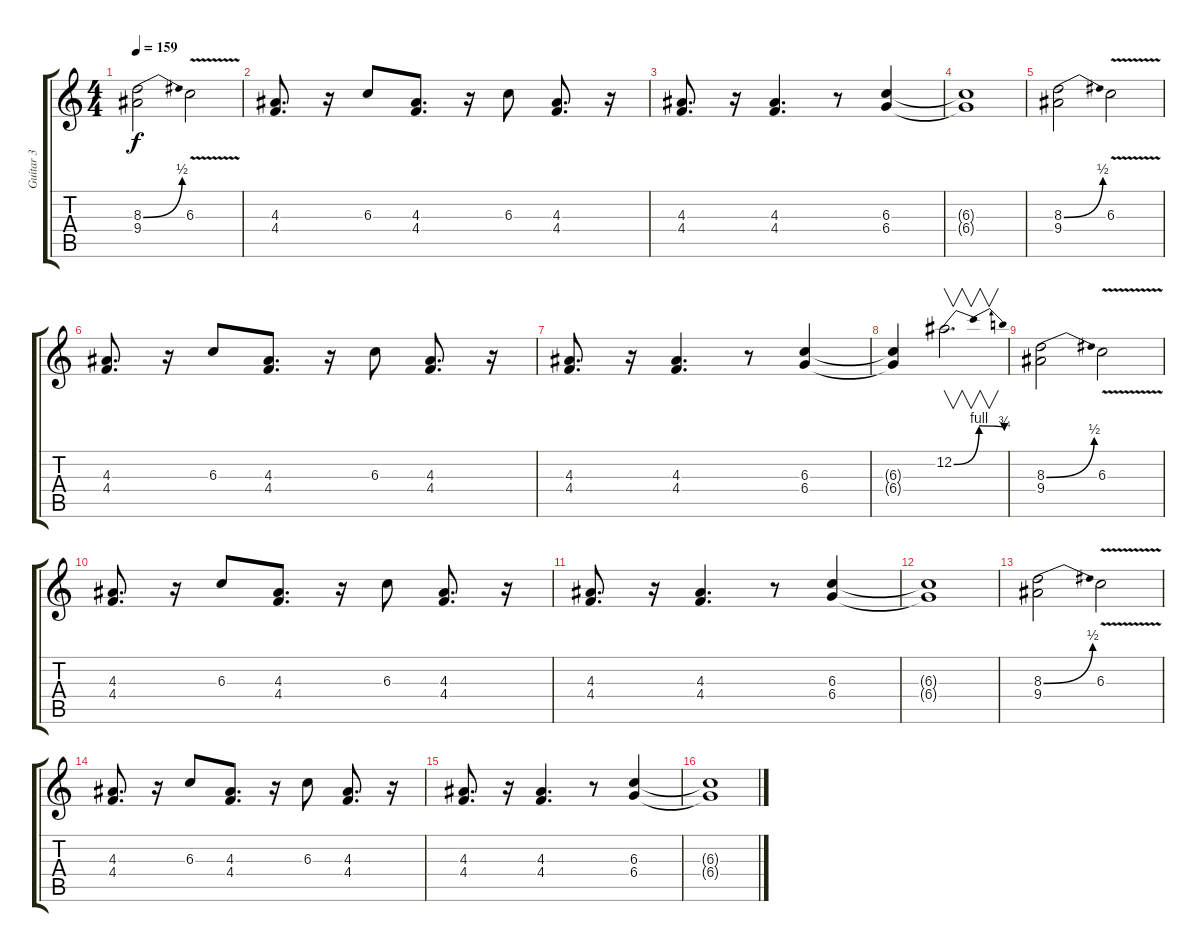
\track ("Guitar 3" "Guitar 3") {instrument distortionguitar}
\staff {score tabs}
\tuning (Eb4 Bb3 Gb3 Db3 Ab2 Eb2) {hide}
\ts (4 4)
\tempo 159
\clef g2
\ks c
(8.3{be (bend 0 0 60 2)} 9.4).2{dy f} 6.3{v}.2 |
(4.3 4.4).8{d} r.16 6.3.8 (4.3 4.4).8{d} r.16 6.3.8 (4.3 4.4).8{d} r.16 |
(4.3 4.4).8{d} r.16 (4.3 4.4).4{d} r.8 (6.3 6.4).4 |
(6.3{t} 6.4{t}).1 |
(8.3{be (bend 0 0 60 2)} 9.4).2 6.3{v}.2 |
(4.3 4.4).8{d} r.16 6.3.8 (4.3 4.4).8{d} r.16 6.3.8 (4.3 4.4).8{d} r.16 |
(4.3 4.4).8{d} r.16 (4.3 4.4).4{d} r.8 (6.3 6.4).4 |
(6.3{t} 6.4{t}).4 12.2{be (bendrelease 0 0 10 4 10 4 60 3)}.2{v d} |
(8.3{be (bend 0 0 60 2)} 9.4).2 6.3{v}.2 |
(4.3 4.4).8{d} r.16 6.3.8 (4.3 4.4).8{d} r.16 6.3.8 (4.3 4.4).8{d} r.16 |
(4.3 4.4).8{d} r.16 (4.3 4.4).4{d} r.8 (6.3 6.4).4 |
(6.3{t} 6.4{t}).1 |
(8.3{be (bend 0 0 60 2)} 9.4).2 6.3{v}.2 |
(4.3 4.4).8{d} r.16 6.3.8 (4.3 4.4).8{d} r.16 6.3.8 (4.3 4.4).8{d} r.16 |
(4.3 4.4).8{d} r.16 (4.3 4.4).4{d} r.8 (6.3 6.4).4 |
(6.3{t} 6.4{t}).1
